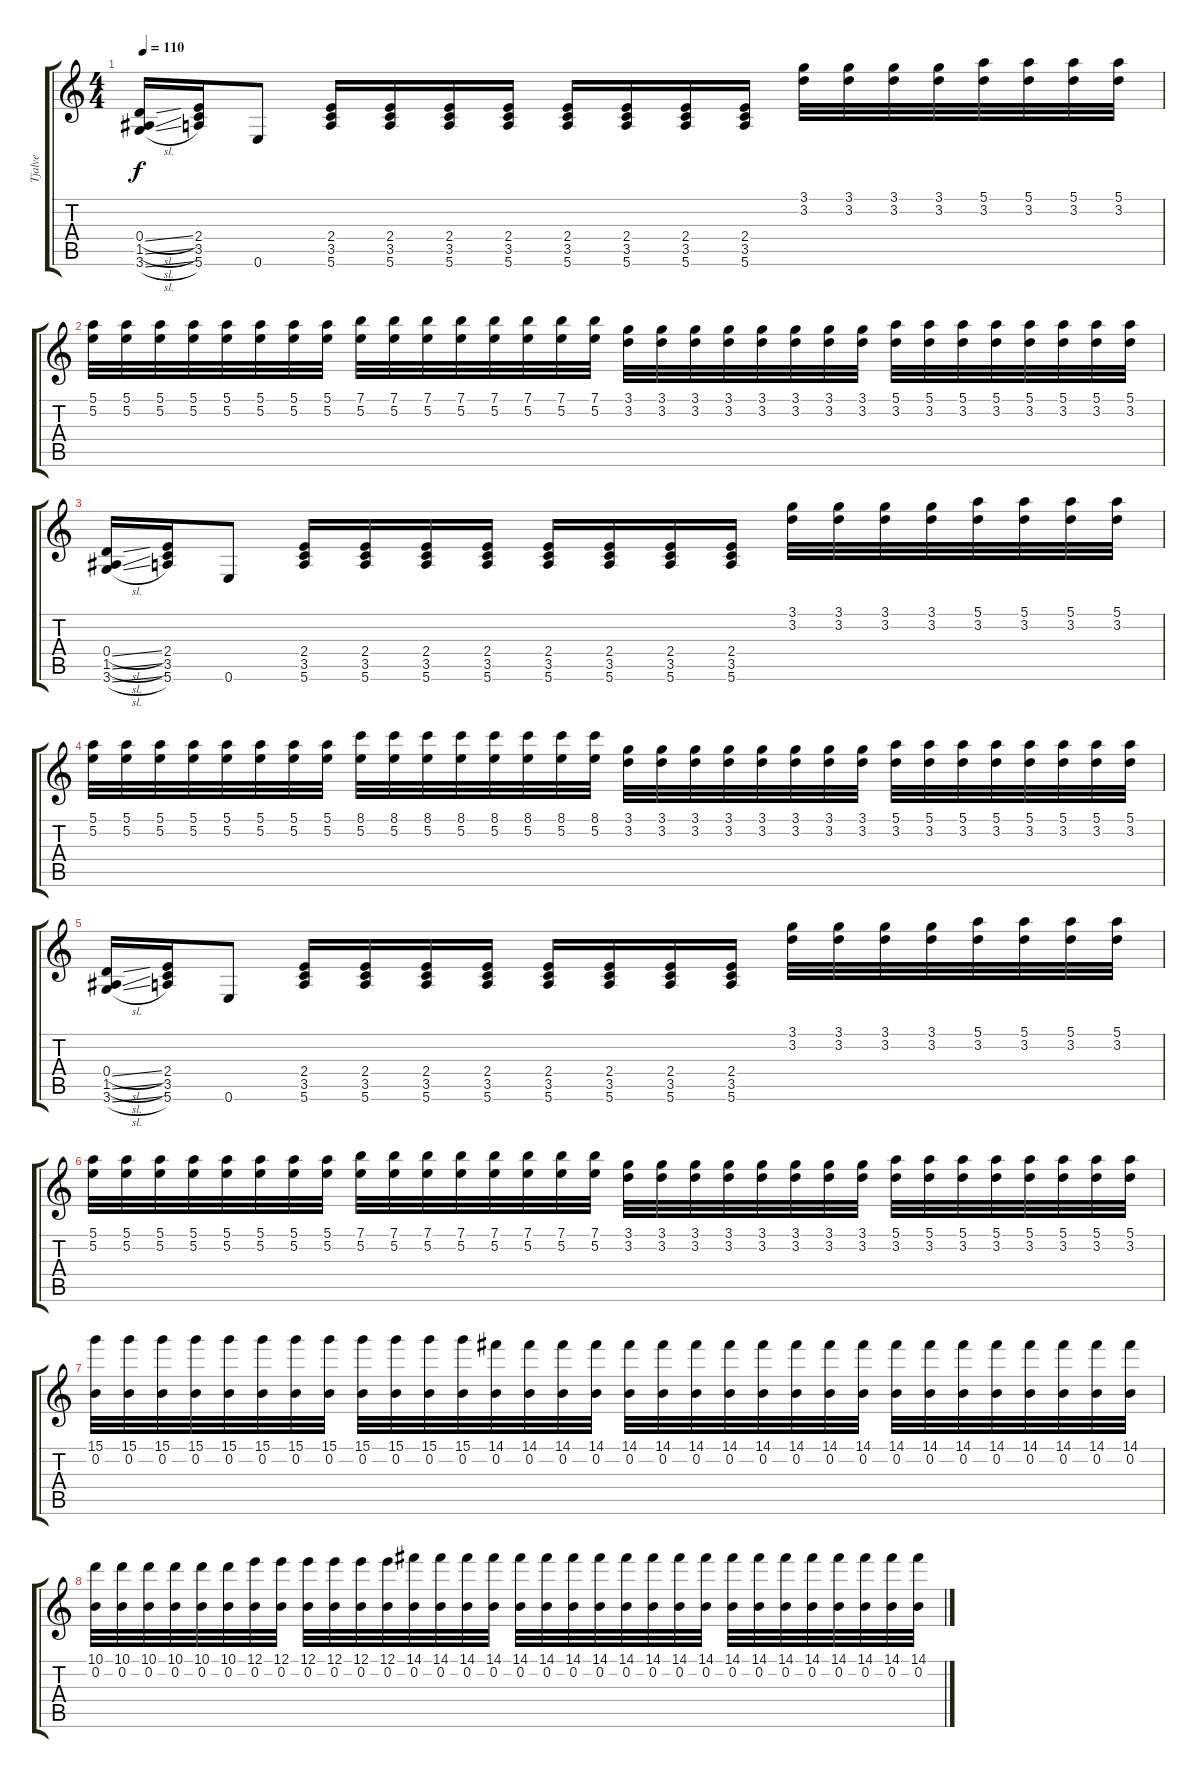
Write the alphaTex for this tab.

\track ("Tjalve" "Tjalve") {instrument distortionguitar}
\staff {score tabs}
\tuning (E4 B3 G3 D3 A2 E2) {hide}
\ts (4 4)
\tempo 110
\clef g2
\ks c
(0.4{sl} 1.5{sl} 3.6{sl}).16{dy f} (2.4 3.5 5.6).16 0.6.8 (2.4 3.5 5.6).16 (2.4 3.5 5.6).16 (2.4 3.5 5.6).16 (2.4 3.5 5.6).16 (2.4 3.5 5.6).16 (2.4 3.5 5.6).16 (2.4 3.5 5.6).16 (2.4 3.5 5.6).16 (3.1 3.2).32 (3.1 3.2).32 (3.1 3.2).32 (3.1 3.2).32 (5.1 3.2).32 (5.1 3.2).32 (5.1 3.2).32 (5.1 3.2).32 |
(5.1 5.2).32 (5.1 5.2).32 (5.1 5.2).32 (5.1 5.2).32 (5.1 5.2).32 (5.1 5.2).32 (5.1 5.2).32 (5.1 5.2).32 (7.1 5.2).32 (7.1 5.2).32 (7.1 5.2).32 (7.1 5.2).32 (7.1 5.2).32 (7.1 5.2).32 (7.1 5.2).32 (7.1 5.2).32 (3.1 3.2).32 (3.1 3.2).32 (3.1 3.2).32 (3.1 3.2).32 (3.1 3.2).32 (3.1 3.2).32 (3.1 3.2).32 (3.1 3.2).32 (5.1 3.2).32 (5.1 3.2).32 (5.1 3.2).32 (5.1 3.2).32 (5.1 3.2).32 (5.1 3.2).32 (5.1 3.2).32 (5.1 3.2).32 |
(0.4{sl} 1.5{sl} 3.6{sl}).16 (2.4 3.5 5.6).16 0.6.8 (2.4 3.5 5.6).16 (2.4 3.5 5.6).16 (2.4 3.5 5.6).16 (2.4 3.5 5.6).16 (2.4 3.5 5.6).16 (2.4 3.5 5.6).16 (2.4 3.5 5.6).16 (2.4 3.5 5.6).16 (3.1 3.2).32 (3.1 3.2).32 (3.1 3.2).32 (3.1 3.2).32 (5.1 3.2).32 (5.1 3.2).32 (5.1 3.2).32 (5.1 3.2).32 |
(5.1 5.2).32 (5.1 5.2).32 (5.1 5.2).32 (5.1 5.2).32 (5.1 5.2).32 (5.1 5.2).32 (5.1 5.2).32 (5.1 5.2).32 (8.1 5.2).32 (8.1 5.2).32 (8.1 5.2).32 (8.1 5.2).32 (8.1 5.2).32 (8.1 5.2).32 (8.1 5.2).32 (8.1 5.2).32 (3.1 3.2).32 (3.1 3.2).32 (3.1 3.2).32 (3.1 3.2).32 (3.1 3.2).32 (3.1 3.2).32 (3.1 3.2).32 (3.1 3.2).32 (5.1 3.2).32 (5.1 3.2).32 (5.1 3.2).32 (5.1 3.2).32 (5.1 3.2).32 (5.1 3.2).32 (5.1 3.2).32 (5.1 3.2).32 |
(0.4{sl} 1.5{sl} 3.6{sl}).16 (2.4 3.5 5.6).16 0.6.8 (2.4 3.5 5.6).16 (2.4 3.5 5.6).16 (2.4 3.5 5.6).16 (2.4 3.5 5.6).16 (2.4 3.5 5.6).16 (2.4 3.5 5.6).16 (2.4 3.5 5.6).16 (2.4 3.5 5.6).16 (3.1 3.2).32 (3.1 3.2).32 (3.1 3.2).32 (3.1 3.2).32 (5.1 3.2).32 (5.1 3.2).32 (5.1 3.2).32 (5.1 3.2).32 |
(5.1 5.2).32 (5.1 5.2).32 (5.1 5.2).32 (5.1 5.2).32 (5.1 5.2).32 (5.1 5.2).32 (5.1 5.2).32 (5.1 5.2).32 (7.1 5.2).32 (7.1 5.2).32 (7.1 5.2).32 (7.1 5.2).32 (7.1 5.2).32 (7.1 5.2).32 (7.1 5.2).32 (7.1 5.2).32 (3.1 3.2).32 (3.1 3.2).32 (3.1 3.2).32 (3.1 3.2).32 (3.1 3.2).32 (3.1 3.2).32 (3.1 3.2).32 (3.1 3.2).32 (5.1 3.2).32 (5.1 3.2).32 (5.1 3.2).32 (5.1 3.2).32 (5.1 3.2).32 (5.1 3.2).32 (5.1 3.2).32 (5.1 3.2).32 |
(15.1 0.2).32 (15.1 0.2).32 (15.1 0.2).32 (15.1 0.2).32 (15.1 0.2).32 (15.1 0.2).32 (15.1 0.2).32 (15.1 0.2).32 (15.1 0.2).32 (15.1 0.2).32 (15.1 0.2).32 (15.1 0.2).32 (14.1 0.2).32 (14.1 0.2).32 (14.1 0.2).32 (14.1 0.2).32 (14.1 0.2).32 (14.1 0.2).32 (14.1 0.2).32 (14.1 0.2).32 (14.1 0.2).32 (14.1 0.2).32 (14.1 0.2).32 (14.1 0.2).32 (14.1 0.2).32 (14.1 0.2).32 (14.1 0.2).32 (14.1 0.2).32 (14.1 0.2).32 (14.1 0.2).32 (14.1 0.2).32 (14.1 0.2).32 |
(10.1 0.2).32 (10.1 0.2).32 (10.1 0.2).32 (10.1 0.2).32 (10.1 0.2).32 (10.1 0.2).32 (12.1 0.2).32 (12.1 0.2).32 (12.1 0.2).32 (12.1 0.2).32 (12.1 0.2).32 (12.1 0.2).32 (14.1 0.2).32 (14.1 0.2).32 (14.1 0.2).32 (14.1 0.2).32 (14.1 0.2).32 (14.1 0.2).32 (14.1 0.2).32 (14.1 0.2).32 (14.1 0.2).32 (14.1 0.2).32 (14.1 0.2).32 (14.1 0.2).32 (14.1 0.2).32 (14.1 0.2).32 (14.1 0.2).32 (14.1 0.2).32 (14.1 0.2).32 (14.1 0.2).32 (14.1 0.2).32 (14.1 0.2).32
